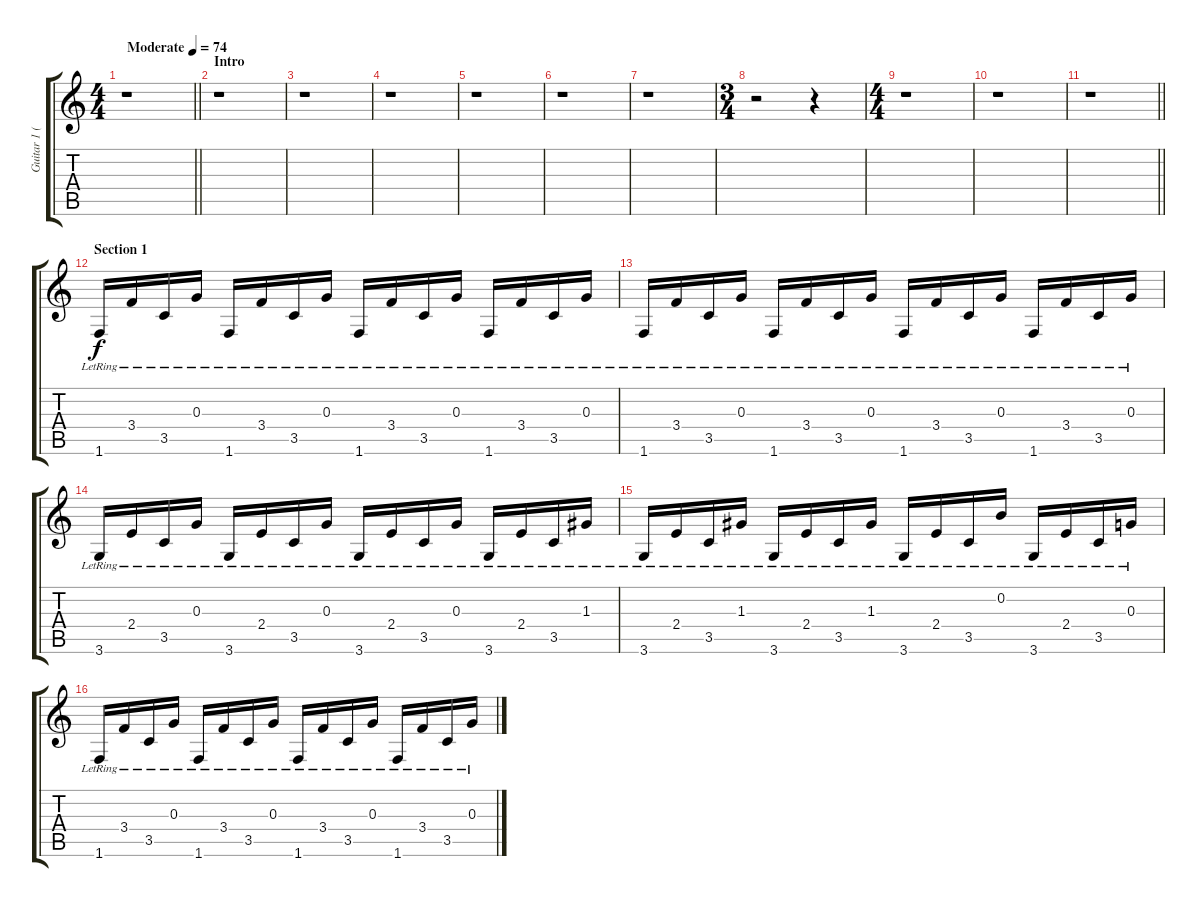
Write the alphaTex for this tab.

\track ("Guitar 1 (Acoustic, Fingerstyle)" "Guitar 1 (") {instrument acousticguitarsteel}
\staff {score tabs}
\tuning (E4 B3 G3 D3 A2 E2) {hide}
\ts (4 4)
\tempo (74 "Moderate")
\clef g2
\barLineRight lightlight
\ks c
r.1{dy f instrument acousticguitarsteel} |
\section ("" "Intro")
r.1 |
r.1 |
r.1 |
r.1 |
r.1 |
r.1 |
\ts (3 4)
r.2 r.4 |
\ts (4 4)
r.1 |
r.1 |
\barLineRight lightlight
r.1 |
\section ("" "Section 1")
1.6{lr}.16 3.4{lr}.16 3.5{lr}.16 0.3{lr}.16 1.6{lr}.16 3.4{lr}.16 3.5{lr}.16 0.3{lr}.16 1.6{lr}.16 3.4{lr}.16 3.5{lr}.16 0.3{lr}.16 1.6{lr}.16 3.4{lr}.16 3.5{lr}.16 0.3{lr}.16 |
1.6{lr}.16 3.4{lr}.16 3.5{lr}.16 0.3{lr}.16 1.6{lr}.16 3.4{lr}.16 3.5{lr}.16 0.3{lr}.16 1.6{lr}.16 3.4{lr}.16 3.5{lr}.16 0.3{lr}.16 1.6{lr}.16 3.4{lr}.16 3.5{lr}.16 0.3{lr}.16 |
3.6{lr}.16 2.4{lr}.16 3.5{lr}.16 0.3{lr}.16 3.6{lr}.16 2.4{lr}.16 3.5{lr}.16 0.3{lr}.16 3.6{lr}.16 2.4{lr}.16 3.5{lr}.16 0.3{lr}.16 3.6{lr}.16 2.4{lr}.16 3.5{lr}.16 1.3{lr}.16 |
3.6{lr}.16 2.4{lr}.16 3.5{lr}.16 1.3{lr}.16 3.6{lr}.16 2.4{lr}.16 3.5{lr}.16 1.3{lr}.16 3.6{lr}.16 2.4{lr}.16 3.5{lr}.16 0.2{lr}.16 3.6{lr}.16 2.4{lr}.16 3.5{lr}.16 0.3{lr}.16 |
1.6{lr}.16 3.4{lr}.16 3.5{lr}.16 0.3{lr}.16 1.6{lr}.16 3.4{lr}.16 3.5{lr}.16 0.3{lr}.16 1.6{lr}.16 3.4{lr}.16 3.5{lr}.16 0.3{lr}.16 1.6{lr}.16 3.4{lr}.16 3.5{lr}.16 0.3{lr}.16
